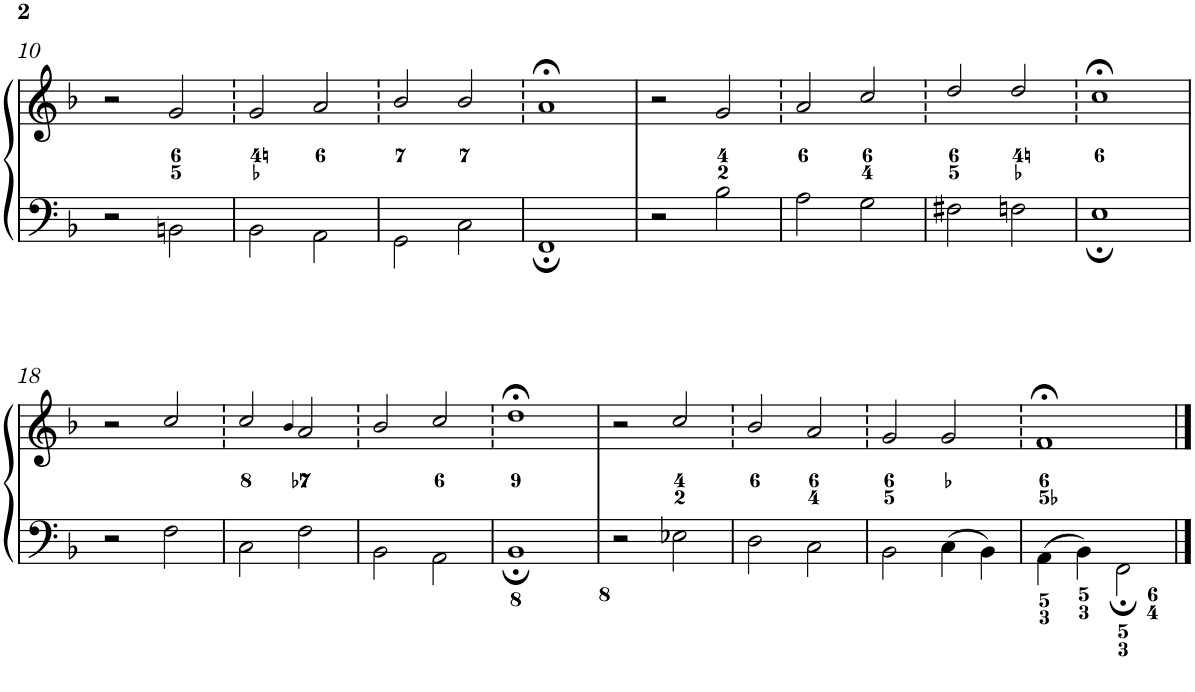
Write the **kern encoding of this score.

**kern	**kern
*part1	*part1
*staff2	*staff1
*I"Piano	*
*I'Pno.	*
!!LO:PB:g=z
*clefF4	*clefG2
*k[b-]	*k[b-]
*F:	*F:
*M4/4	*M4/4
*met(c)	*met(c)
=10	=10
2r	2r
2BBn\	2g/
=11	=11
2BB-\	2g/
2AA\	2a/
=12	=12
2GG\	2b-/
2C\	2b-/
=13	=13
1FF;	1a;<
=14	=14
2r	2r
2B-\	2g/
=15	=15
2A\	2a/
2G\	2cc/
=16	=16
2F#X\	2dd/
2Fn\	2dd/
=17	=17
1E;	1cc;<
!!LO:LB:g=z
=18	=18
2r	2r
2F\	2cc/
=19	=19
2C\	2cc/
.	4qb-/
2F\	2a/
=20	=20
2BB-\	2b-/
2AA\	2cc/
=21	=21
1BB-;	1dd;<
=22	=22
2r	2r
2E-X\	2cc/
=23	=23
2D\	2b-/
2C\	2a/
=24	=24
2BB-\	2g/
4C\	2g/
4BB-\	.
=25	=25
4AA\	1f;<
4BB-\	.
2FF;\	.
==	==
*-	*-
